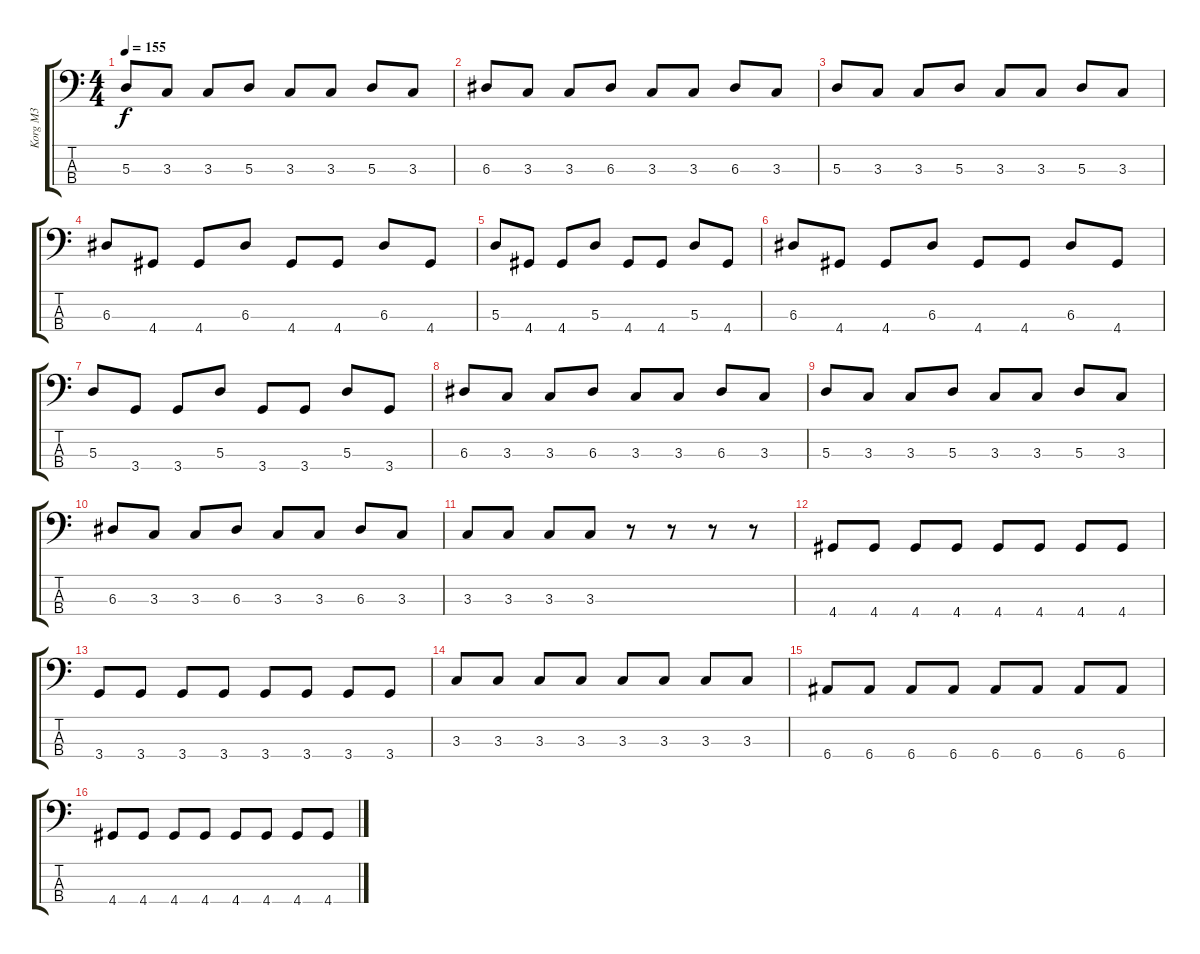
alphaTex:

\track ("Korg M3" "Korg M3") {instrument synthbass1}
\staff {score tabs}
\tuning (G2 D2 A1 E1) {hide}
\ts (4 4)
\tempo 155
\clef f4
\ks c
5.3.8{dy f} 3.3.8 3.3.8 5.3.8 3.3.8 3.3.8 5.3.8 3.3.8 |
6.3.8 3.3.8 3.3.8 6.3.8 3.3.8 3.3.8 6.3.8 3.3.8 |
5.3.8 3.3.8 3.3.8 5.3.8 3.3.8 3.3.8 5.3.8 3.3.8 |
6.3.8 4.4.8 4.4.8 6.3.8 4.4.8 4.4.8 6.3.8 4.4.8 |
5.3.8 4.4.8 4.4.8 5.3.8 4.4.8 4.4.8 5.3.8 4.4.8 |
6.3.8 4.4.8 4.4.8 6.3.8 4.4.8 4.4.8 6.3.8 4.4.8 |
5.3.8 3.4.8 3.4.8 5.3.8 3.4.8 3.4.8 5.3.8 3.4.8 |
6.3.8 3.3.8 3.3.8 6.3.8 3.3.8 3.3.8 6.3.8 3.3.8 |
5.3.8 3.3.8 3.3.8 5.3.8 3.3.8 3.3.8 5.3.8 3.3.8 |
6.3.8 3.3.8 3.3.8 6.3.8 3.3.8 3.3.8 6.3.8 3.3.8 |
3.3.8 3.3.8 3.3.8 3.3.8 r.8 r.8 r.8 r.8 |
4.4.8 4.4.8 4.4.8 4.4.8 4.4.8 4.4.8 4.4.8 4.4.8 |
3.4.8 3.4.8 3.4.8 3.4.8 3.4.8 3.4.8 3.4.8 3.4.8 |
3.3.8 3.3.8 3.3.8 3.3.8 3.3.8 3.3.8 3.3.8 3.3.8 |
6.4.8 6.4.8 6.4.8 6.4.8 6.4.8 6.4.8 6.4.8 6.4.8 |
4.4.8 4.4.8 4.4.8 4.4.8 4.4.8 4.4.8 4.4.8 4.4.8
